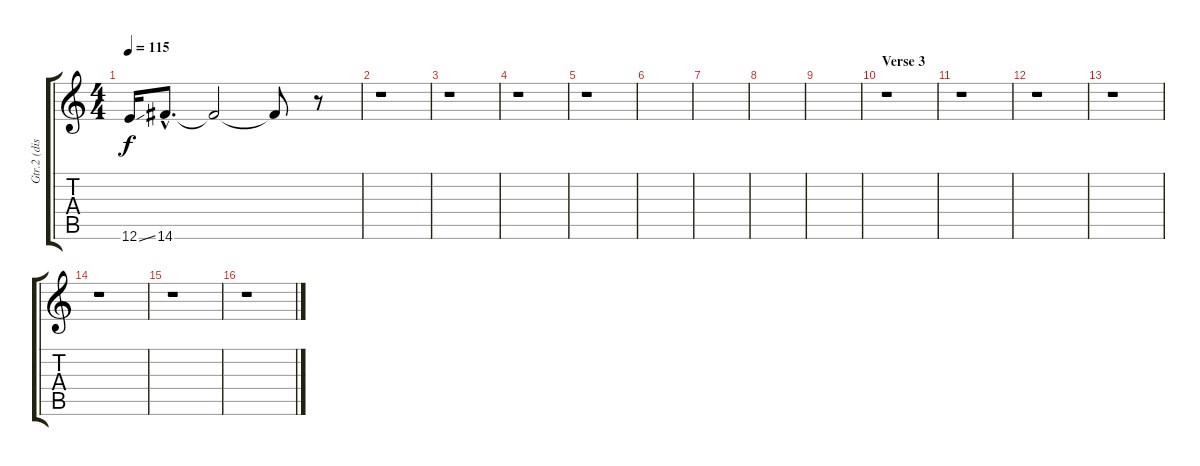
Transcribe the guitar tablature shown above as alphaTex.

\track ("Gtr.2 (disto.)" "Gtr.2 (dis") {instrument distortionguitar}
\staff {score tabs}
\tuning (E4 B3 G3 D3 A2 E2) {hide}
\ts (4 4)
\tempo 115
\clef g2
\ks c
12.6{ss}.16{dy f} 14.6{hac}.8{d} 14.6{t}.2 14.6{t}.8 r.8 |
r.1 |
r.1 |
r.1 |
r.1 |
|
|
|
|
\section ("" "Verse 3")
r.1 |
r.1 |
r.1 |
r.1 |
r.1 |
r.1 |
r.1
